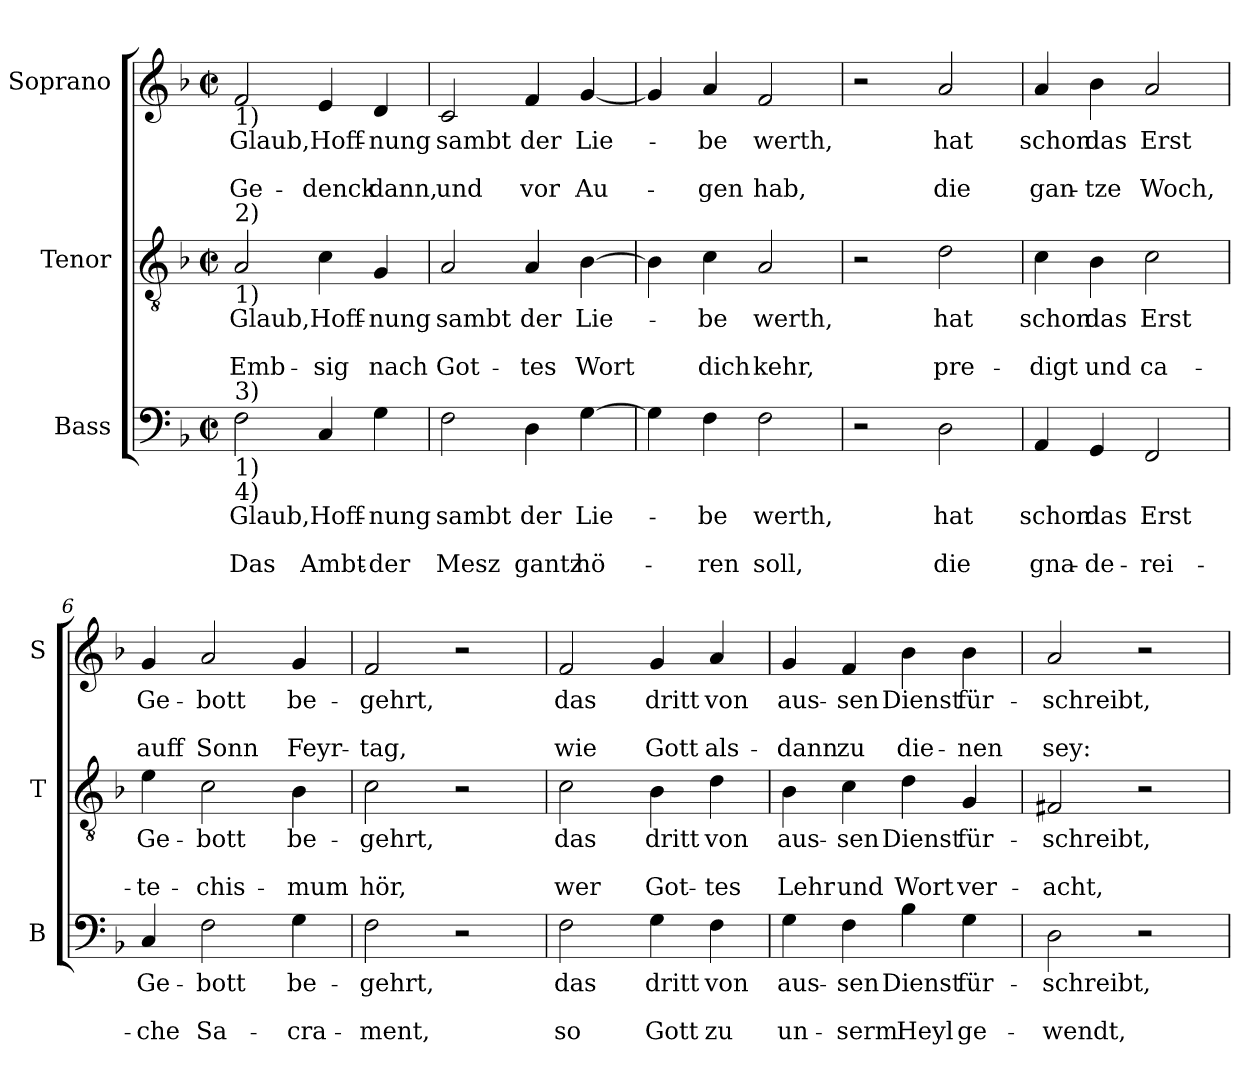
**kern	**text	**text	**text	**kern	**text	**text	**text	**kern	**text	**text	**text
*part3	*part3	*part3	*part3	*part2	*part2	*part2	*part2	*part1	*part1	*part1	*part1
*staff3	*staff3	*staff3	*staff3	*staff2	*staff2	*staff2	*staff2	*staff1	*staff1	*staff1	*staff1
*I"Bass	*	*	*	*I"Tenor	*	*	*	*I"Soprano	*	*	*
*I'B	*	*	*	*I'T	*	*	*	*I'S	*	*	*
*clefF4	*	*	*	*clefGv2	*	*	*	*clefG2	*	*	*
*k[b-]	*	*	*	*k[b-]	*	*	*	*k[b-]	*	*	*
*F:	*	*	*	*F:	*	*	*	*F:	*	*	*
*M2/2	*	*	*	*M2/2	*	*	*	*M2/2	*	*	*
*met(c|)	*	*	*	*met(c|)	*	*	*	*met(c|)	*	*	*
=1	=1	=1	=1	=1	=1	=1	=1	=1	=1	=1	=1
!	!	!	!	!	!	!	!	!LO:TX:b:t=1)	!	!	!
!	!	!	!	!LO:TX:a:t=2)	!	!	!	!	!	!	!
!	!	!	!	!LO:TX:b:t=1)	!	!	!	!	!	!	!
!LO:TX:a:t=3)	!	!	!	!	!	!	!	!	!	!	!
!LO:TX:b:t=1)	!	!	!	!	!	!	!	!	!	!	!
!LO:TX:b:t=4)	!	!	!	!	!	!	!	!	!	!	!
!	!LO:LY:b	!	!LO:LY:b	!	!LO:LY:b	!	!LO:LY:b	!	!LO:LY:b	!	!LO:LY:b
2F\	Glaub,	.	Das	2A/	Glaub,	.	Emb-	2f/	Glaub,	.	Ge-
!	!LO:LY:b	!	!LO:LY:b	!	!LO:LY:b	!	!LO:LY:b	!	!LO:LY:b	!	!LO:LY:b
4C/	Hoff-	.	Ambt-	4c\	Hoff-	.	-sig	4e/	Hoff-	.	-denck
!	!LO:LY:b	!	!LO:LY:b	!	!LO:LY:b	!	!LO:LY:b	!	!LO:LY:b	!	!LO:LY:b
4G\	-nung	.	-der	4G/	-nung	.	nach	4d/	-nung	.	dann,
=2	=2	=2	=2	=2	=2	=2	=2	=2	=2	=2	=2
!	!LO:LY:b	!	!LO:LY:b	!	!LO:LY:b	!	!LO:LY:b	!	!LO:LY:b	!	!LO:LY:b
2F\	sambt	.	Mesz	2A/	sambt	.	Got-	2c/	sambt	.	und
!	!LO:LY:b	!	!LO:LY:b	!	!LO:LY:b	!	!LO:LY:b	!	!LO:LY:b	!	!LO:LY:b
4D\	der	.	gantz	4A/	der	.	-tes	4f/	der	.	vor
!	!LO:LY:b	!	!LO:LY:b	!	!LO:LY:b	!	!LO:LY:b	!	!LO:LY:b	!	!LO:LY:b
[4G\	Lie-	.	hö-	[4B-\	Lie-	.	Wort	[4g/	Lie-	.	Au-
=3	=3	=3	=3	=3	=3	=3	=3	=3	=3	=3	=3
4G\]	.	.	.	4B-\]	.	.	.	4g/]	.	.	.
!	!LO:LY:b	!	!LO:LY:b	!	!LO:LY:b	!	!LO:LY:b	!	!LO:LY:b	!	!LO:LY:b
4F\	-be	.	-ren	4c\	-be	.	dich	4a/	-be	.	-gen
!	!LO:LY:b	!	!LO:LY:b	!	!LO:LY:b	!	!LO:LY:b	!	!LO:LY:b	!	!LO:LY:b
2F\	werth,	.	soll,	2A/	werth,	.	kehr,	2f/	werth,	.	hab,
=4	=4	=4	=4	=4	=4	=4	=4	=4	=4	=4	=4
2r	.	.	.	2r	.	.	.	2r	.	.	.
!	!LO:LY:b	!	!LO:LY:b	!	!LO:LY:b	!	!LO:LY:b	!	!LO:LY:b	!	!LO:LY:b
2D\	hat	.	die	2d\	hat	.	pre-	2a/	hat	.	die
=5	=5	=5	=5	=5	=5	=5	=5	=5	=5	=5	=5
!	!LO:LY:b	!	!LO:LY:b	!	!LO:LY:b	!	!LO:LY:b	!	!LO:LY:b	!	!LO:LY:b
4AA/	schon	.	gna-	4c\	schon	.	-digt	4a/	schon	.	gan-
!	!LO:LY:b	!	!LO:LY:b	!	!LO:LY:b	!	!LO:LY:b	!	!LO:LY:b	!	!LO:LY:b
4GG/	das	.	-de-	4B-\	das	.	und	4b-\	das	.	-tze
!	!LO:LY:b	!	!LO:LY:b	!	!LO:LY:b	!	!LO:LY:b	!	!LO:LY:b	!	!LO:LY:b
2FF/	Erst	.	-rei-	2c\	Erst	.	ca-	2a/	Erst	.	Woch,
!!LO:LB:g=z
=6	=6	=6	=6	=6	=6	=6	=6	=6	=6	=6	=6
!	!LO:LY:b	!	!LO:LY:b	!	!LO:LY:b	!	!LO:LY:b	!	!LO:LY:b	!	!LO:LY:b
4C/	Ge-	.	-che	4e\	Ge-	.	-te-	4g/	Ge-	.	auff
!	!LO:LY:b	!	!LO:LY:b	!	!LO:LY:b	!	!LO:LY:b	!	!LO:LY:b	!	!LO:LY:b
2F\	-bott	.	Sa-	2c\	-bott	.	-chis-	2a/	-bott	.	Sonn
!	!LO:LY:b	!	!LO:LY:b	!	!LO:LY:b	!	!LO:LY:b	!	!LO:LY:b	!	!LO:LY:b
4G\	be-	.	-cra-	4B-\	be-	.	-mum	4g/	be-	.	Feyr-
=7	=7	=7	=7	=7	=7	=7	=7	=7	=7	=7	=7
!	!LO:LY:b	!	!LO:LY:b	!	!LO:LY:b	!	!LO:LY:b	!	!LO:LY:b	!	!LO:LY:b
2F\	-gehrt,	.	-ment,	2c\	-gehrt,	.	hör,	2f/	-gehrt,	.	-tag,
2r	.	.	.	2r	.	.	.	2r	.	.	.
=8	=8	=8	=8	=8	=8	=8	=8	=8	=8	=8	=8
!	!LO:LY:b	!	!LO:LY:b	!	!LO:LY:b	!	!LO:LY:b	!	!LO:LY:b	!	!LO:LY:b
2F\	das	.	so	2c\	das	.	wer	2f/	das	.	wie
!	!LO:LY:b	!	!LO:LY:b	!	!LO:LY:b	!	!LO:LY:b	!	!LO:LY:b	!	!LO:LY:b
4G\	dritt	.	Gott	4B-\	dritt	.	Got-	4g/	dritt	.	Gott
!	!LO:LY:b	!	!LO:LY:b	!	!LO:LY:b	!	!LO:LY:b	!	!LO:LY:b	!	!LO:LY:b
4F\	von	.	zu	4d\	von	.	-tes	4a/	von	.	als-
=9	=9	=9	=9	=9	=9	=9	=9	=9	=9	=9	=9
!	!LO:LY:b	!	!LO:LY:b	!	!LO:LY:b	!	!LO:LY:b	!	!LO:LY:b	!	!LO:LY:b
4G\	aus-	.	un-	4B-\	aus-	.	Lehr	4g/	aus-	.	-dann
!	!LO:LY:b	!	!LO:LY:b	!	!LO:LY:b	!	!LO:LY:b	!	!LO:LY:b	!	!LO:LY:b
4F\	-sen	.	-serm	4c\	-sen	.	und	4f/	-sen	.	zu
!	!LO:LY:b	!	!LO:LY:b	!	!LO:LY:b	!	!LO:LY:b	!	!LO:LY:b	!	!LO:LY:b
4B-\	Dienst	.	Heyl	4d\	Dienst	.	Wort	4b-\	Dienst	.	die-
!	!LO:LY:b	!	!LO:LY:b	!	!LO:LY:b	!	!LO:LY:b	!	!LO:LY:b	!	!LO:LY:b
4G\	für-	.	ge-	4G/	für-	.	ver-	4b-\	für-	.	-nen
=10	=10	=10	=10	=10	=10	=10	=10	=10	=10	=10	=10
!	!LO:LY:b	!	!LO:LY:b	!	!LO:LY:b	!	!LO:LY:b	!	!LO:LY:b	!	!LO:LY:b
2D\	-schreibt,	.	-wendt,	2F#X/	-schreibt,	.	-acht,	2a/	-schreibt,	.	sey:
2r	.	.	.	2r	.	.	.	2r	.	.	.
=	=	=	=	=	=	=	=	=	=	=	=
*-	*-	*-	*-	*-	*-	*-	*-	*-	*-	*-	*-
